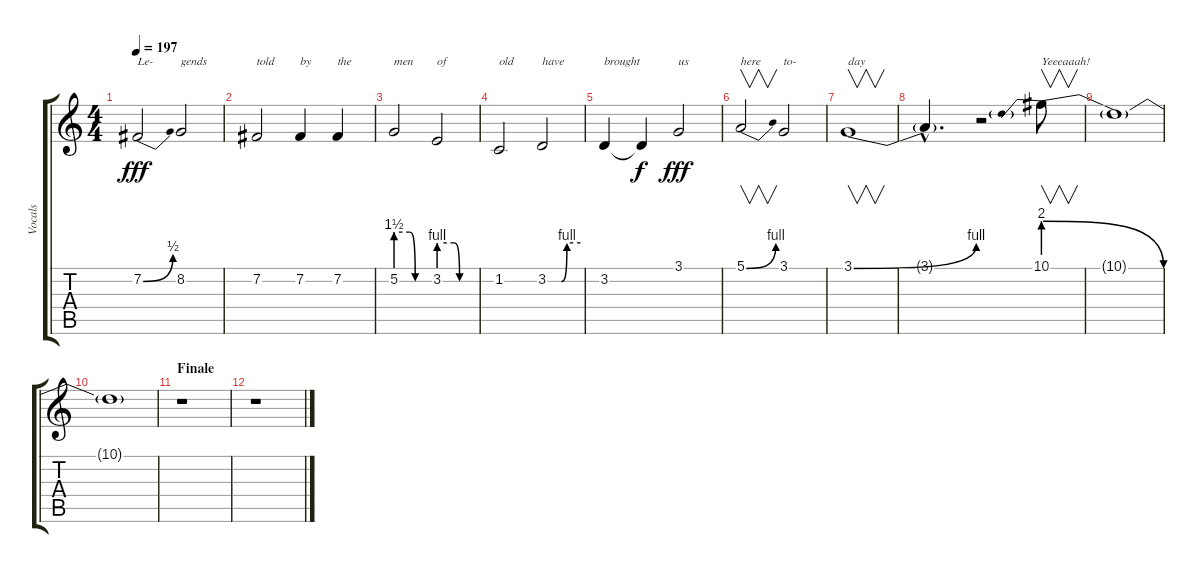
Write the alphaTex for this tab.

\track ("Vocals" "Vocals") {instrument lead8bassandlead}
\staff {score tabs}
\tuning (E4 B3 G3 D3 A2 E2) {hide}
\ts (4 4)
\tempo 197
\clef g2
\ks c
7.2{be (bend 0 0 60 2)}.2{txt "Le-" dy fff} 8.2.2{txt "gends"} |
7.2.2{txt "told"} 7.2.4{txt "by"} 7.2.4{txt "the"} |
5.2{be (custom 0 6 25 6 35 0 60 0)}.2{txt "men"} 3.2{be (custom 0 4 25 4 34 0 60 0)}.2{txt "of"} |
1.2.2{txt "old"} 3.2{be (custom 0 0 25 0 35 4 60 4)}.2{txt "have"} |
3.2.4{txt "brought"} 3.2{t}.4{dy f} 3.1.2{txt "us" dy fff} |
5.1{be (bend 0 0 60 4)}.2{v txt "here"} 3.1.2{txt "to-"} |
3.1{be (bend 0 0 60 4)}.1{v txt "day"} |
3.1{hac t}.4{d} r.2 10.1{be (prebendrelease 0 8 60 0)}.8{v txt "Yeeeaaah!"} |
10.1{t}.1 |
10.1{t}.1 |
\section ("" "Finale")
r.1 |
r.1
